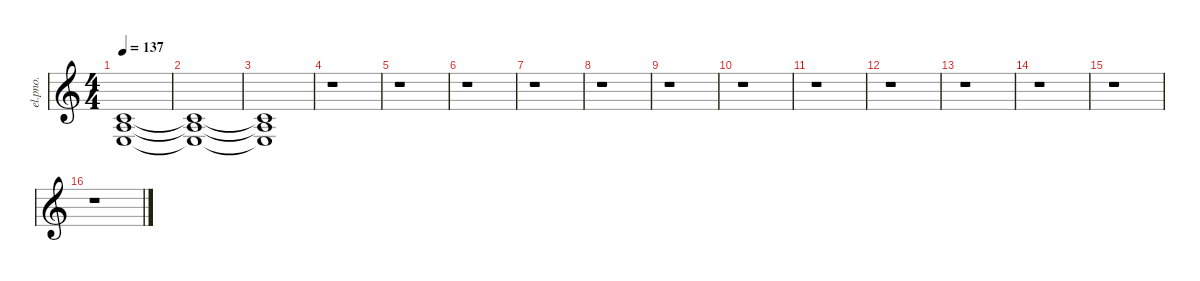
\defaultSystemsLayout 4
\hideDynamics
\bracketExtendMode nobrackets
\otherSystemsTrackNameOrientation horizontal
\track ("Per Wiberg" "el.pno.") {instrument electricgrandpiano}
\staff {score}
\tuning (E4 B3 G3 D3 A2 E2)
\ts (4 4)
\section ("" "")
\tempo 137
\clef g2
\ks c
(1.2{t} 2.3{t} 2.4{t}).1{dy f beam Up} |
(1.2{t} 2.3{t} 2.4{t}).1{beam Up} |
(1.2{t} 2.3{t} 2.4{t}).1{beam Up} |
r.1{beam Down} |
r.1{beam Down} |
r.1{beam Down} |
r.1{beam Down} |
r.1{beam Down} |
r.1{beam Down} |
r.1{beam Down} |
r.1{beam Down} |
r.1{beam Down} |
r.1{beam Down} |
r.1{beam Down} |
r.1{beam Down} |
r.1{beam Down}
